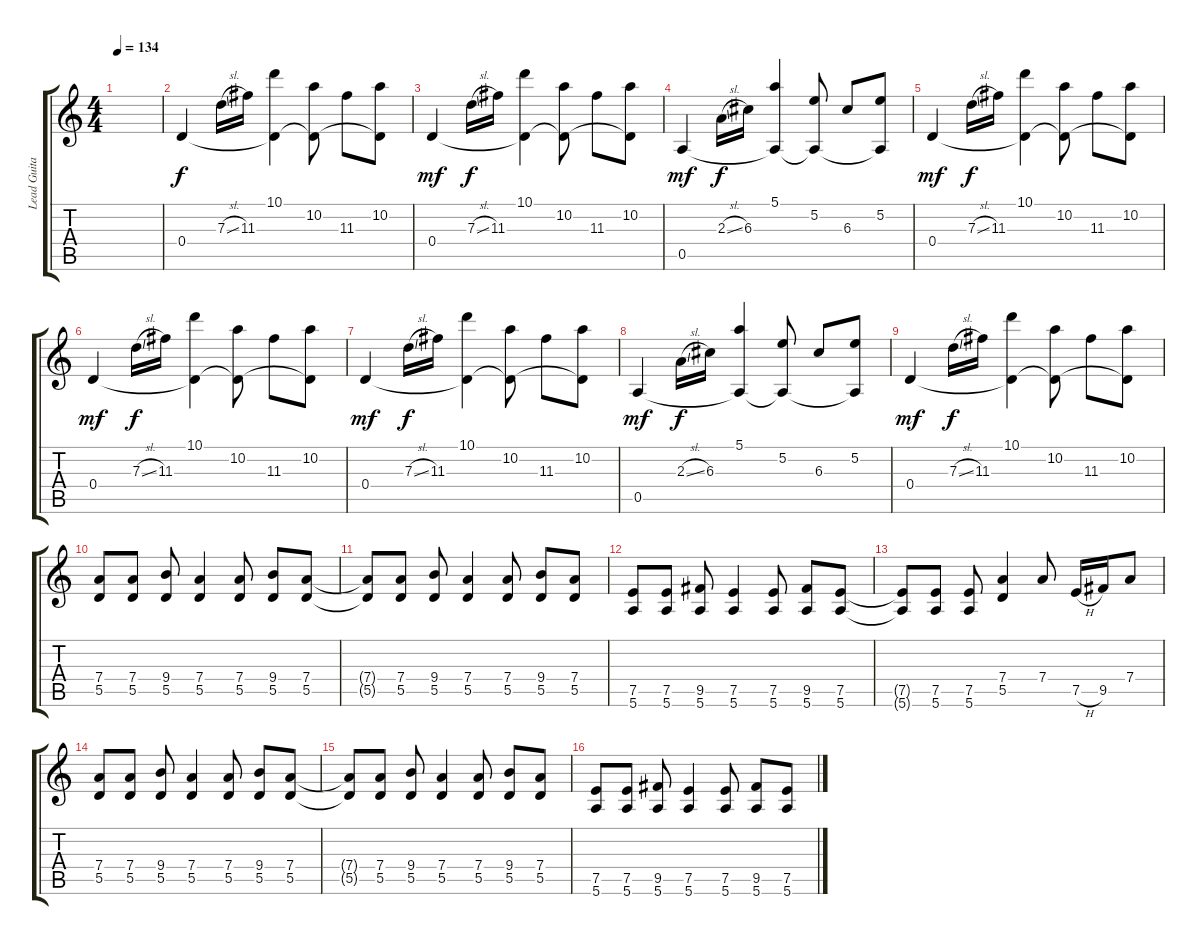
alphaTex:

\track ("Lead Guitar" "Lead Guita") {instrument overdrivenguitar}
\staff {score tabs}
\tuning (E4 B3 G3 D3 A2 E2) {hide}
\ts (4 4)
\tempo 134
\clef g2
\ks c
|
0.4.4 7.3{sl}.16{dy f} 11.3.16 (10.1 0.4{t}).4 (10.2 0.4{t}).8 11.3.8 (10.2 0.4{t}).8 |
0.4.4{dy mf} 7.3{sl}.16{dy f} 11.3.16 (10.1 0.4{t}).4 (10.2 0.4{t}).8 11.3.8 (10.2 0.4{t}).8 |
0.5.4{dy mf} 2.3{sl}.16{dy f} 6.3.16 (5.1 0.5{t}).4 (5.2 0.5{t}).8 6.3.8 (5.2 0.5{t}).8 |
0.4.4{dy mf} 7.3{sl}.16{dy f} 11.3.16 (10.1 0.4{t}).4 (10.2 0.4{t}).8 11.3.8 (10.2 0.4{t}).8 |
0.4.4{dy mf} 7.3{sl}.16{dy f} 11.3.16 (10.1 0.4{t}).4 (10.2 0.4{t}).8 11.3.8 (10.2 0.4{t}).8 |
0.4.4{dy mf} 7.3{sl}.16{dy f} 11.3.16 (10.1 0.4{t}).4 (10.2 0.4{t}).8 11.3.8 (10.2 0.4{t}).8 |
0.5.4{dy mf} 2.3{sl}.16{dy f} 6.3.16 (5.1 0.5{t}).4 (5.2 0.5{t}).8 6.3.8 (5.2 0.5{t}).8 |
0.4.4{dy mf} 7.3{sl}.16{dy f} 11.3.16 (10.1 0.4{t}).4 (10.2 0.4{t}).8 11.3.8 (10.2 0.4{t}).8 |
(7.4 5.5).8{volume 12 instrument overdrivenguitar} (7.4 5.5).8 (9.4 5.5).8 (7.4 5.5).4 (7.4 5.5).8 (9.4 5.5).8 (7.4 5.5).8 |
(7.4{t} 5.5{t}).8 (7.4 5.5).8 (9.4 5.5).8 (7.4 5.5).4 (7.4 5.5).8 (9.4 5.5).8 (7.4 5.5).8 |
(7.5 5.6).8 (7.5 5.6).8 (9.5 5.6).8 (7.5 5.6).4 (7.5 5.6).8 (9.5 5.6).8 (7.5 5.6).8 |
(7.5{t} 5.6{t}).8 (7.5 5.6).8 (7.5 5.6).8 (7.4 5.5).4 7.4.8 7.5{h}.16 9.5.16 7.4.8 |
(7.4 5.5).8 (7.4 5.5).8 (9.4 5.5).8 (7.4 5.5).4 (7.4 5.5).8 (9.4 5.5).8 (7.4 5.5).8 |
(7.4{t} 5.5{t}).8 (7.4 5.5).8 (9.4 5.5).8 (7.4 5.5).4 (7.4 5.5).8 (9.4 5.5).8 (7.4 5.5).8 |
(7.5 5.6).8 (7.5 5.6).8 (9.5 5.6).8 (7.5 5.6).4 (7.5 5.6).8 (9.5 5.6).8 (7.5 5.6).8
